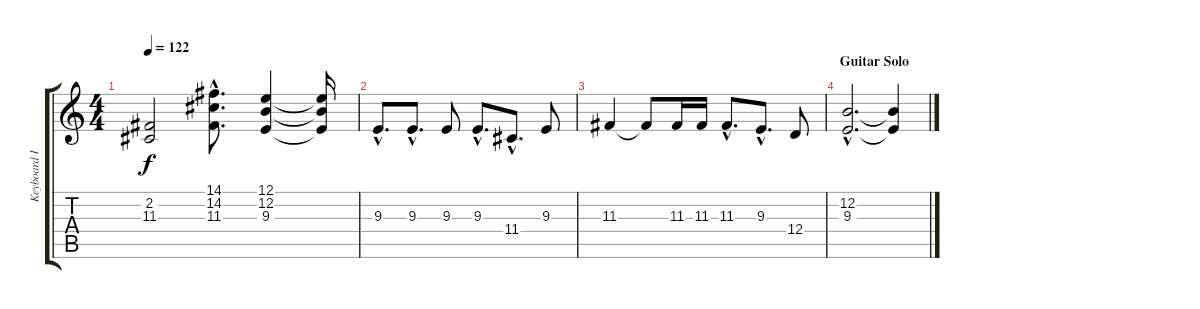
\track ("Keyboard I" "Keyboard I") {instrument stringensemble1}
\staff {score tabs}
\tuning (E4 B3 G3 D3 A2 E2) {hide}
\ts (4 4)
\tempo 122
\clef g2
\ks c
(2.2 11.3).2{dy f} (14.1{hac} 14.2{hac} 11.3{hac}).8{d} (12.1 12.2 9.3).4 (12.1{t} 12.2{t} 9.3{t}).16 |
9.3{hac}.8{d} 9.3{hac}.8{d} 9.3.8 9.3{hac}.8{d} 11.4{hac}.8{d} 9.3.8 |
11.3.4 11.3{t}.8 11.3.16 11.3.16 11.3{hac}.8{d} 9.3{hac}.8{d} 12.4.8 |
\section ("" "Guitar Solo")
(12.2{hac} 9.3{hac}).2{d} (12.2{t} 9.3{t}).4
